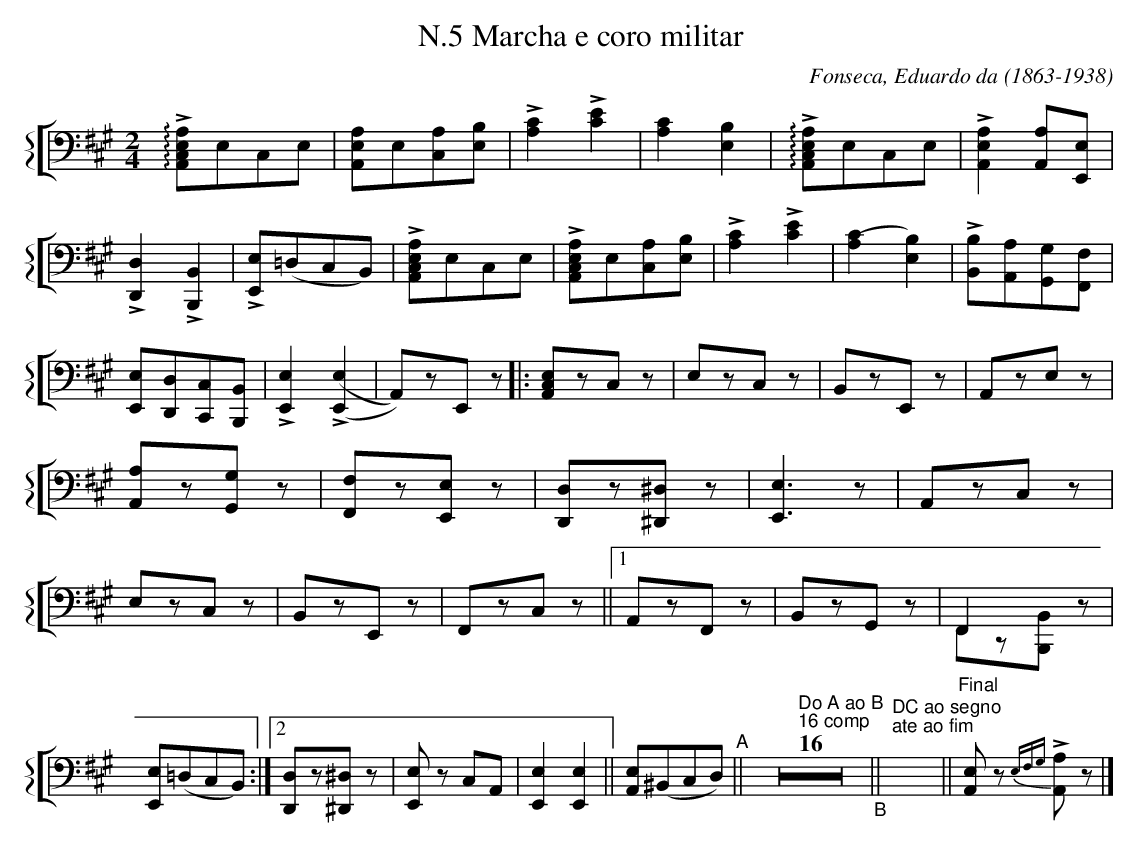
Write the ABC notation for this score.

X:1
T:N.5 Marcha e coro militar
C:Fonseca, Eduardo da (1863-1938)
M:2/4
L:1/8
K:A
V: 8 clef=bass name="" sname=""
%%staves [{ 8 }]
   !arpeggio!!>![A,,C,E,A,]E,C,E, | [A,,E,A,]E,[C,A,][E,B,] |  !>![A,C]2 !>![CE]2 | [A,C]2 [E,B,]2 | \
   !arpeggio!!>![A,,C,E,A,]E,C,E, | !>![A,,E,A,]2[A,,A,][E,E,,] | !>![D,,D,]2 !>![B,,B,,,]2 | \
   !>![E,,E,](=D,C,B,,) | !>![A,,C,E,A,]E,C,E, | !>![A,,C,E,A,]E,[C,A,][E,B,] |  !>![A,C]2 !>![CE]2 | \
   [(A,C]2 [E,B,]2) | !>![B,,B,][A,,A,][G,,G,][F,,F,] | [E,,E,][D,,D,][C,,C,][B,,,B,,] | \
   !>![E,,E,]2(!>![E,,(E,]2| A,,))zE,,z |: [A,,C,E,]zC,z | E,zC,z | B,,zE,,z | A,,zE,z| \
   [A,,A,]z[G,,G,]z | [F,,F,]z[E,,E,]z |[D,,D,]z[^D,,^D,]z | [E,,E,]3z |  A,,zC,z| E,zC,z | B,,zE,,z| F,,zC,z \
   ||1 A,,zF,,z | B,,zG,,z | F,,2 x2 & F,,z[B,,,B,,]z | [E,,E,](=D,C,B,,) \
   :|2 [D,,D,]z[^D,,^D,]z | [E,,E,]z C,A,, | [E,E,,]2 [E,E,,]2 || [A,,E,](^B,,C,D,)"^A" || \
   "^Do A ao B""^16 comp" Z16  "_B" || "DC ao segno" "ate ao fim" X || \
   "^Final" [A,,E,]z {E,F,G,}!>![A,A,,]z |]
